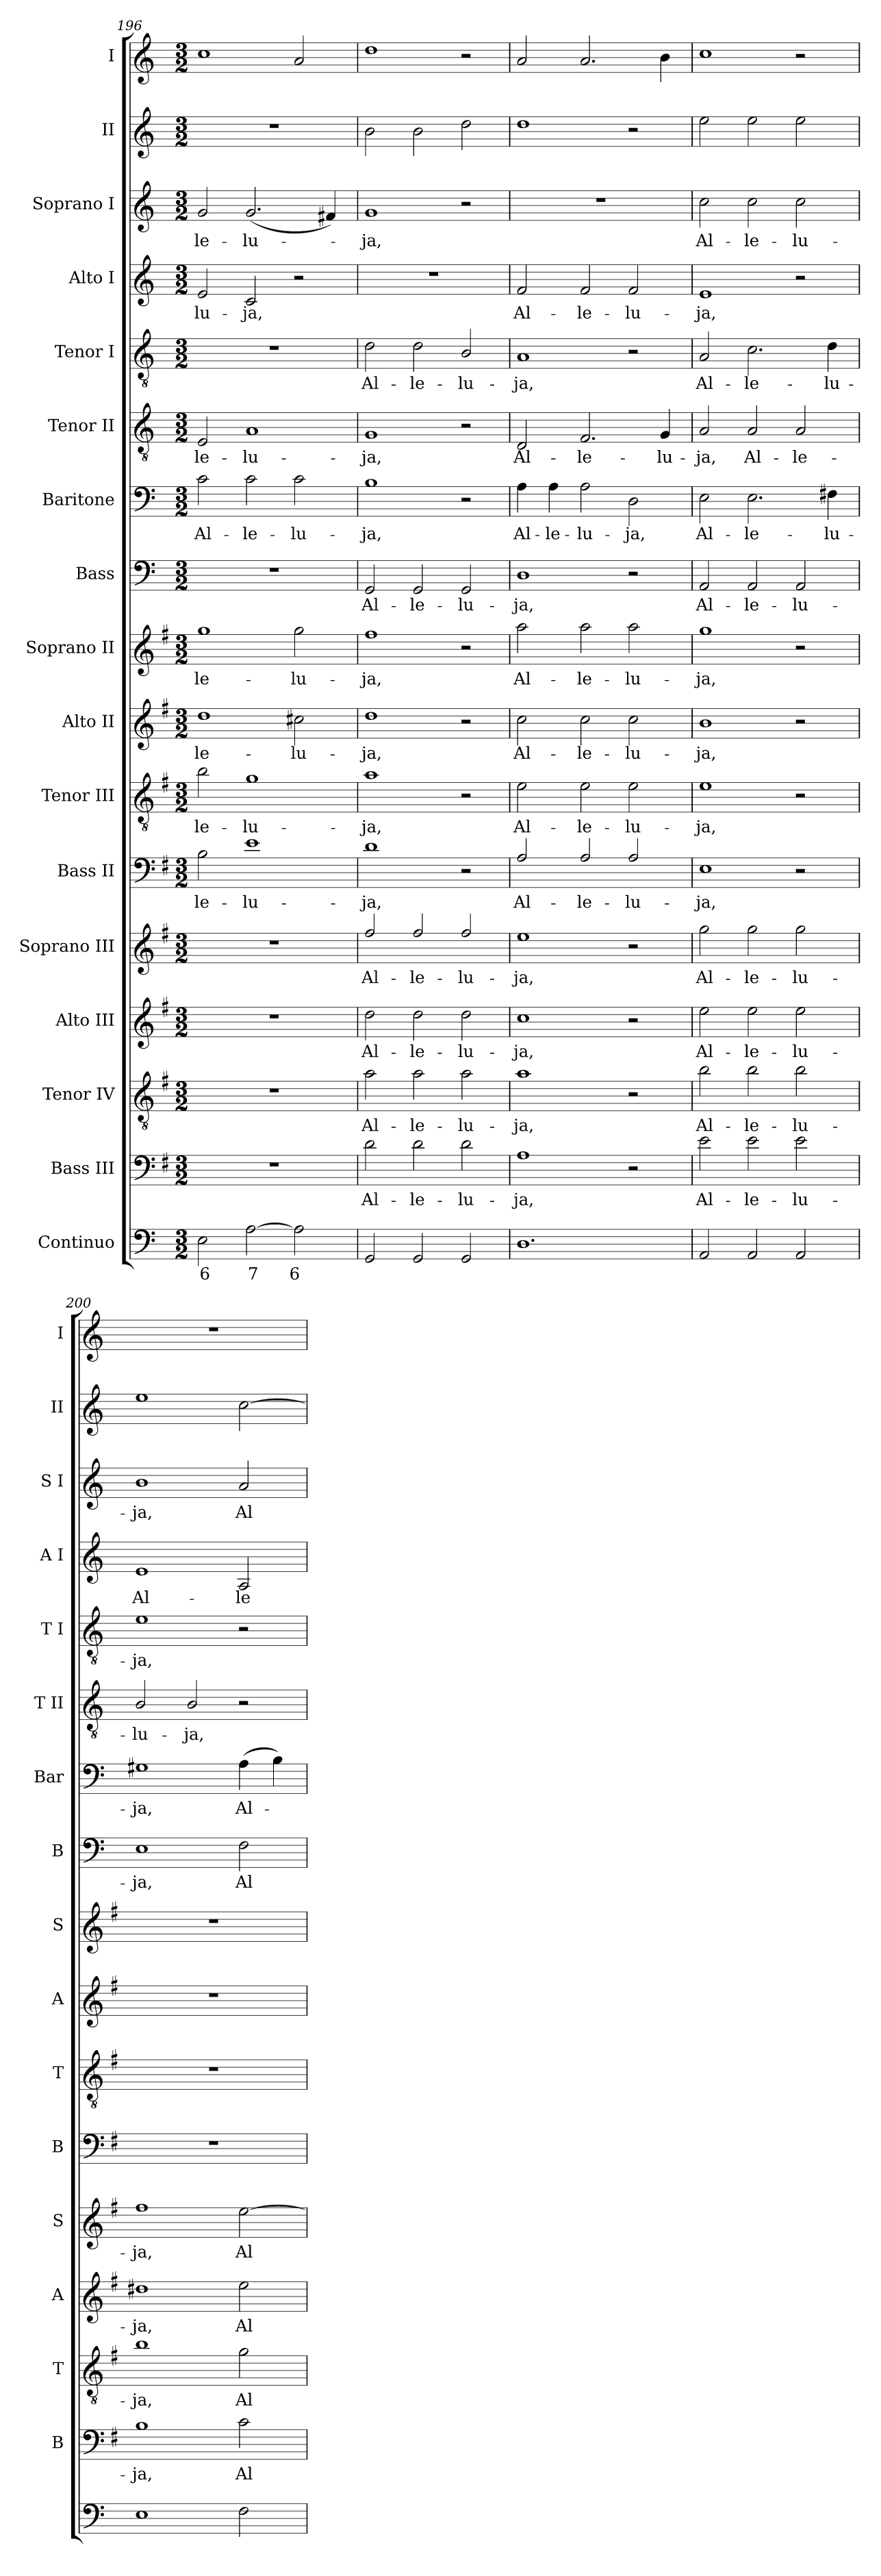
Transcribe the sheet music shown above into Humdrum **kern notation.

**kern	**text	**kern	**text	**kern	**text	**kern	**text	**kern	**text	**kern	**text	**kern	**text	**kern	**text	**kern	**text	**kern	**text	**kern	**text	**kern	**text	**kern	**text	**kern	**text	**kern	**text	**kern	**kern
*part17	*part17	*part16	*part16	*part15	*part15	*part14	*part14	*part13	*part13	*part12	*part12	*part11	*part11	*part10	*part10	*part9	*part9	*part8	*part8	*part7	*part7	*part6	*part6	*part5	*part5	*part4	*part4	*part3	*part3	*part2	*part1
*staff17	*staff17	*staff16	*staff16	*staff15	*staff15	*staff14	*staff14	*staff13	*staff13	*staff12	*staff12	*staff11	*staff11	*staff10	*staff10	*staff9	*staff9	*staff8	*staff8	*staff7	*staff7	*staff6	*staff6	*staff5	*staff5	*staff4	*staff4	*staff3	*staff3	*staff2	*staff1
*I"Continuo	*	*I"Bass III	*	*I"Tenor IV	*	*I"Alto III	*	*I"Soprano III	*	*I"Bass II	*	*I"Tenor III	*	*I"Alto II	*	*I"Soprano II	*	*I"Bass	*	*I"Baritone	*	*I"Tenor II	*	*I"Tenor I	*	*I"Alto I	*	*I"Soprano I	*	*I"II	*I"I
*	*	*I'B	*	*I'T	*	*I'A	*	*I'S	*	*I'B	*	*I'T	*	*I'A	*	*I'S	*	*I'B	*	*I'Bar	*	*I'T II	*	*I'T I	*	*I'A I	*	*I'S I	*	*I'II	*I'I
*clefF4	*	*clefF4	*	*clefGv2	*	*clefG2	*	*clefG2	*	*clefF4	*	*clefGv2	*	*clefG2	*	*clefG2	*	*clefF4	*	*clefF4	*	*clefGv2	*	*clefGv2	*	*clefG2	*	*clefG2	*	*clefG2	*clefG2
*	*	*ITrd4c7	*	*ITrd4c7	*	*ITrd4c7	*	*ITrd4c7	*	*ITrd4c7	*	*ITrd4c7	*	*ITrd4c7	*	*ITrd4c7	*	*	*	*	*	*	*	*	*	*	*	*	*	*	*
*k[]	*	*k[]	*	*k[]	*	*k[]	*	*k[]	*	*k[]	*	*k[]	*	*k[]	*	*k[]	*	*k[]	*	*k[]	*	*k[]	*	*k[]	*	*k[]	*	*k[]	*	*k[]	*k[]
*C:	*	*C:	*	*C:	*	*C:	*	*C:	*	*C:	*	*C:	*	*C:	*	*C:	*	*C:	*	*C:	*	*C:	*	*C:	*	*C:	*	*C:	*	*C:	*C:
*M3/2	*	*M3/2	*	*M3/2	*	*M3/2	*	*M3/2	*	*M3/2	*	*M3/2	*	*M3/2	*	*M3/2	*	*M3/2	*	*M3/2	*	*M3/2	*	*M3/2	*	*M3/2	*	*M3/2	*	*M3/2	*M3/2
=196	=196	=196	=196	=196	=196	=196	=196	=196	=196	=196	=196	=196	=196	=196	=196	=196	=196	=196	=196	=196	=196	=196	=196	=196	=196	=196	=196	=196	=196	=196	=196
!	!LO:LY:b	!LO:N:vis=1	!	!LO:N:vis=1	!	!LO:N:vis=1	!	!LO:N:vis=1	!	!	!LO:LY:b	!	!LO:LY:b	!	!LO:LY:b	!	!LO:LY:b	!LO:N:vis=1	!	!	!LO:LY:b	!	!LO:LY:b	!LO:N:vis=1	!	!	!LO:LY:b	!	!LO:LY:b	!LO:N:vis=1	!
2E	6	1.r	.	1.r	.	1.r	.	1.r	.	2E	-le-	2e	-le-	1g	-le-	1cc	-le-	1.r	.	2c	Al-	2E	-le-	1.r	.	2e	-lu-	2g	-le-	1.r	1cc
!	!LO:LY:b	!	!	!	!	!	!	!	!	!	!LO:LY:b	!	!LO:LY:b	!	!	!	!	!	!	!	!LO:LY:b	!	!LO:LY:b	!	!	!	!LO:LY:b	!	!LO:LY:b	!	!
[2A	7	.	.	.	.	.	.	.	.	1A	-lu-	1c	-lu-	.	.	.	.	.	.	2c	-le-	1A	-lu-	.	.	2c	-ja,	(<2.g	-lu-	.	.
!	!LO:LY:b	!	!	!	!	!	!	!	!	!	!	!	!	!	!LO:LY:b	!	!LO:LY:b	!	!	!	!LO:LY:b	!	!	!	!	!	!	!	!	!	!
2A]	6	.	.	.	.	.	.	.	.	.	.	.	.	2f#X	-lu-	2cc	-lu-	.	.	2c	-lu-	.	.	.	.	2r	.	.	.	.	2a
.	.	.	.	.	.	.	.	.	.	.	.	.	.	.	.	.	.	.	.	.	.	.	.	.	.	.	.	4f#X)	.	.	.
=197	=197	=197	=197	=197	=197	=197	=197	=197	=197	=197	=197	=197	=197	=197	=197	=197	=197	=197	=197	=197	=197	=197	=197	=197	=197	=197	=197	=197	=197	=197	=197
!	!	!	!LO:LY:b	!	!LO:LY:b	!	!LO:LY:b	!	!LO:LY:b	!	!LO:LY:b	!	!LO:LY:b	!	!LO:LY:b	!	!LO:LY:b	!	!LO:LY:b	!	!LO:LY:b	!	!LO:LY:b	!	!LO:LY:b	!LO:N:vis=1	!	!	!LO:LY:b	!	!
2GG	.	2G	Al-	2d	Al-	2g	Al-	2b/	Al-	1G	-ja,	1d	-ja,	1g	-ja,	1b	-ja,	2GG	Al-	1B	-ja,	1G	-ja,	2d	Al-	1.r	.	1g	ja,	2b	1dd
!	!	!	!LO:LY:b	!	!LO:LY:b	!	!LO:LY:b	!	!LO:LY:b	!	!	!	!	!	!	!	!	!	!LO:LY:b	!	!	!	!	!	!LO:LY:b	!	!	!	!	!	!
2GG	.	2G	-le-	2d	-le-	2g	-le-	2b/	-le-	.	.	.	.	.	.	.	.	2GG	-le-	.	.	.	.	2d	-le-	.	.	.	.	2b	.
!	!	!	!LO:LY:b	!	!LO:LY:b	!	!LO:LY:b	!	!LO:LY:b	!	!	!	!	!	!	!	!	!	!LO:LY:b	!	!	!	!	!	!LO:LY:b	!	!	!	!	!	!
2GG	.	2G	-lu-	2d	-lu-	2g	-lu-	2b/	-lu-	2r	.	2r	.	2r	.	2r	.	2GG	-lu-	2r	.	2r	.	2B/	-lu-	.	.	2r	.	2dd	2r
=198	=198	=198	=198	=198	=198	=198	=198	=198	=198	=198	=198	=198	=198	=198	=198	=198	=198	=198	=198	=198	=198	=198	=198	=198	=198	=198	=198	=198	=198	=198	=198
!	!	!	!LO:LY:b	!	!LO:LY:b	!	!LO:LY:b	!	!LO:LY:b	!	!LO:LY:b	!	!LO:LY:b	!	!LO:LY:b	!	!LO:LY:b	!	!LO:LY:b	!	!LO:LY:b	!	!LO:LY:b	!	!LO:LY:b	!	!LO:LY:b	!LO:N:vis=1	!	!	!
1.D	.	1D	-ja,	1d	-ja,	1f	-ja,	1a	-ja,	2D/	Al-	2A	Al-	2f	Al-	2dd	Al-	1D	-ja,	4A	Al-	2D	Al-	1A	-ja,	2f	Al-	1.r	.	1dd	2a
!	!	!	!	!	!	!	!	!	!	!	!	!	!	!	!	!	!	!	!	!	!LO:LY:b	!	!	!	!	!	!	!	!	!	!
.	.	.	.	.	.	.	.	.	.	.	.	.	.	.	.	.	.	.	.	4A	-le-	.	.	.	.	.	.	.	.	.	.
!	!	!	!	!	!	!	!	!	!	!	!LO:LY:b	!	!LO:LY:b	!	!LO:LY:b	!	!LO:LY:b	!	!	!	!LO:LY:b	!	!LO:LY:b	!	!	!	!LO:LY:b	!	!	!	!
.	.	.	.	.	.	.	.	.	.	2D/	-le-	2A	-le-	2f	-le-	2dd	-le-	.	.	2A	-lu-	2.F	-le-	.	.	2f	-le-	.	.	.	2.a
!	!	!	!	!	!	!	!	!	!	!	!LO:LY:b	!	!LO:LY:b	!	!LO:LY:b	!	!LO:LY:b	!	!	!	!LO:LY:b	!	!	!	!	!	!LO:LY:b	!	!	!	!
.	.	2r	.	2r	.	2r	.	2r	.	2D/	-lu-	2A	-lu-	2f	-lu-	2dd	-lu-	2r	.	2D	-ja,	.	.	2r	.	2f	-lu-	.	.	2r	.
!	!	!	!	!	!	!	!	!	!	!	!	!	!	!	!	!	!	!	!	!	!	!	!LO:LY:b	!	!	!	!	!	!	!	!
.	.	.	.	.	.	.	.	.	.	.	.	.	.	.	.	.	.	.	.	.	.	4G	-lu-	.	.	.	.	.	.	.	4b
=199	=199	=199	=199	=199	=199	=199	=199	=199	=199	=199	=199	=199	=199	=199	=199	=199	=199	=199	=199	=199	=199	=199	=199	=199	=199	=199	=199	=199	=199	=199	=199
!	!	!	!LO:LY:b	!	!LO:LY:b	!	!LO:LY:b	!	!LO:LY:b	!	!LO:LY:b	!	!LO:LY:b	!	!LO:LY:b	!	!LO:LY:b	!	!LO:LY:b	!	!LO:LY:b	!	!LO:LY:b	!	!LO:LY:b	!	!LO:LY:b	!	!LO:LY:b	!	!
2AA	.	2A	Al-	2e	Al-	2a	Al-	2cc	Al-	1AA	-ja,	1A	-ja,	1e	-ja,	1cc	-ja,	2AA	Al-	2E	Al-	2A	-ja,	2A	Al-	1e	-ja,	2cc	Al-	2ee	1cc
!	!	!	!LO:LY:b	!	!LO:LY:b	!	!LO:LY:b	!	!LO:LY:b	!	!	!	!	!	!	!	!	!	!LO:LY:b	!	!LO:LY:b	!	!LO:LY:b	!	!LO:LY:b	!	!	!	!LO:LY:b	!	!
2AA	.	2A	-le-	2e	-le-	2a	-le-	2cc	-le-	.	.	.	.	.	.	.	.	2AA	-le-	2.E	-le-	2A	Al-	2.c	-le-	.	.	2cc	-le-	2ee	.
!	!	!	!LO:LY:b	!	!LO:LY:b	!	!LO:LY:b	!	!LO:LY:b	!	!	!	!	!	!	!	!	!	!LO:LY:b	!	!	!	!LO:LY:b	!	!	!	!	!	!LO:LY:b	!	!
2AA	.	2A	-lu-	2e	-lu-	2a	-lu-	2cc	-lu-	2r	.	2r	.	2r	.	2r	.	2AA	-lu-	.	.	2A	-le-	.	.	2r	.	2cc	-lu-	2ee	2r
!	!	!	!	!	!	!	!	!	!	!	!	!	!	!	!	!	!	!	!	!	!LO:LY:b	!	!	!	!LO:LY:b	!	!	!	!	!	!
.	.	.	.	.	.	.	.	.	.	.	.	.	.	.	.	.	.	.	.	4F#X	-lu-	.	.	4d	-lu-	.	.	.	.	.	.
=200	=200	=200	=200	=200	=200	=200	=200	=200	=200	=200	=200	=200	=200	=200	=200	=200	=200	=200	=200	=200	=200	=200	=200	=200	=200	=200	=200	=200	=200	=200	=200
!	!	!	!LO:LY:b	!	!LO:LY:b	!	!LO:LY:b	!	!LO:LY:b	!LO:N:vis=1	!	!LO:N:vis=1	!	!LO:N:vis=1	!	!LO:N:vis=1	!	!	!LO:LY:b	!	!LO:LY:b	!	!LO:LY:b	!	!LO:LY:b	!	!LO:LY:b	!	!LO:LY:b	!	!LO:N:vis=1
1E	.	1E	-ja,	1e	-ja,	1g#X	-ja,	1b	-ja,	1.r	.	1.r	.	1.r	.	1.r	.	1E	-ja,	1G#X	-ja,	2B/	-lu-	1e	-ja,	1e	Al-	1b	-ja,	1ee	1.r
!	!	!	!	!	!	!	!	!	!	!	!	!	!	!	!	!	!	!	!	!	!	!	!LO:LY:b	!	!	!	!	!	!	!	!
.	.	.	.	.	.	.	.	.	.	.	.	.	.	.	.	.	.	.	.	.	.	2B/	-ja,	.	.	.	.	.	.	.	.
!	!	!	!LO:LY:b	!	!LO:LY:b	!	!LO:LY:b	!	!LO:LY:b	!	!	!	!	!	!	!	!	!	!LO:LY:b	!	!LO:LY:b	!	!	!	!	!	!LO:LY:b	!	!LO:LY:b	!	!
2F	.	2F	Al-	2c	Al-	2a	Al-	[2a	Al-	.	.	.	.	.	.	.	.	2F	Al-	(>4A	Al-	2r	.	2r	.	2A	-le-	2a	Al-	[2cc	.
.	.	.	.	.	.	.	.	.	.	.	.	.	.	.	.	.	.	.	.	4B)	.	.	.	.	.	.	.	.	.	.	.
=	=	=	=	=	=	=	=	=	=	=	=	=	=	=	=	=	=	=	=	=	=	=	=	=	=	=	=	=	=	=	=
*-	*-	*-	*-	*-	*-	*-	*-	*-	*-	*-	*-	*-	*-	*-	*-	*-	*-	*-	*-	*-	*-	*-	*-	*-	*-	*-	*-	*-	*-	*-	*-
